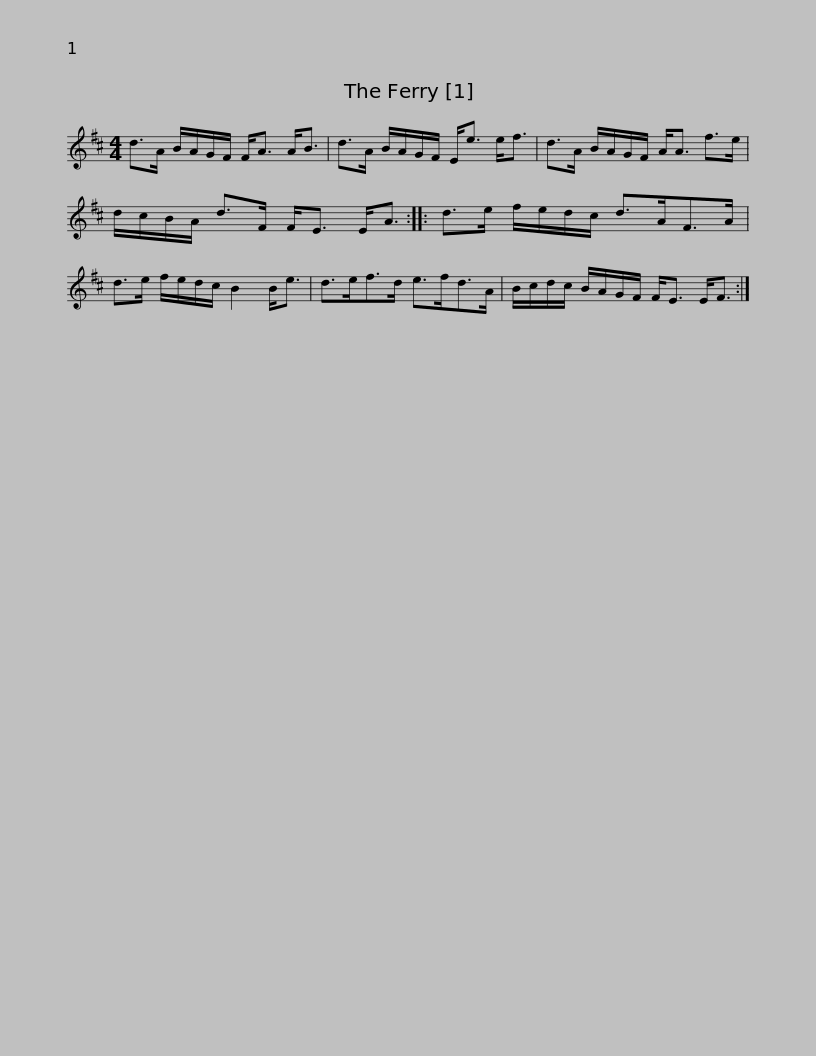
X:1
L:1/8
M:4/4
I:linebreak $
K:D
V:1 treble
V:1
 d>A B/A/G/F/ F<A A<B | d>A B/A/G/F/ E<e e<f | d>A B/A/G/F/ A<A f>e | d/c/B/A/ d>F F<E E<A ::$ d>e f/e/d/c/ d>AF>A | %5
 d>e f/e/d/c/ B2 B<e | d>ef>d e>fd>A | B/c/d/c/ B/A/G/F/ F<E E<F :| %8
